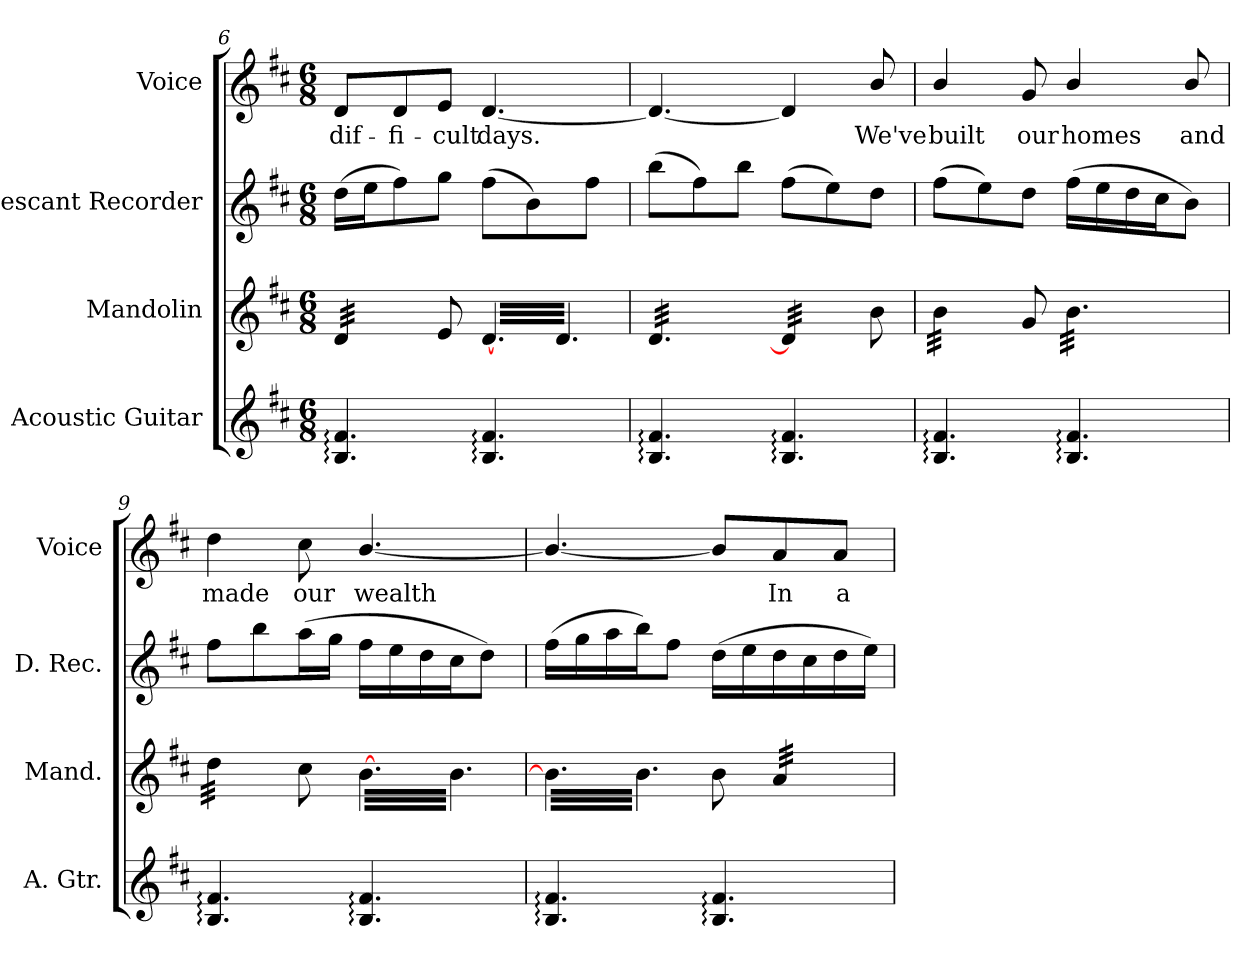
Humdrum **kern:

**kern	**kern	**kern	**kern	**text
*part4	*part3	*part2	*part1	*part1
*staff4	*staff3	*staff2	*staff1	*staff1
*I"Acoustic Guitar	*I"Mandolin	*I"Descant Recorder	*I"Voice	*
*I'A. Gtr.	*I'Mand.	*I'D. Rec.	*I'Voice	*
*clefG2	*clefG2	*clefG2	*clefG2	*
*ITrd7c12	*	*ITrd-7c-12	*	*
*k[f#c#]	*k[f#c#]	*k[f#c#]	*k[f#c#]	*
*D:	*D:	*D:	*D:	*
*M6/8	*M6/8	*M6/8	*M6/8	*
=6	=6	=6	=6	=6
!	!	!	!	!LO:LY:b:color=#000000
*	*tremolo	*	*	*
4.BBi/: 4.F#i:	32di/LLL	(16dddi\LL	8di/L	dif-
.	32di/	.	.	.
.	32di/	16eeei\J	.	.
.	32di/	.	.	.
!	!	!	!	!LO:LY:b:color=#000000
.	32di/	8fff#i\)	8di/	-fi-
.	32di/	.	.	.
.	32di/	.	.	.
.	32di/JJJ	.	.	.
*	*Xtremolo	*	*	*
!	!	!	!	!LO:LY:b:color=#000000
.	8ei/	8gggi\J	8ei/J	-cult
!	!	!	!	!LO:LY:b:color=#000000
*	*tremolo	*	*	*
4.BBi/: 4.F#i:	[32di/LLL	(8fff#i\L	[4.di/	days.
.	32di/	.	.	.
.	32di/	.	.	.
.	32di/	.	.	.
.	32di/	8bbi\)	.	.
.	32di/	.	.	.
.	32di/	.	.	.
.	32di/	.	.	.
.	32di/	8fff#i\J	.	.
.	32di/	.	.	.
.	32di/	.	.	.
.	32di/JJJ	.	.	.
!!LO:LB:g=z
=7	=7	=7	=7	=7
4.BBi/: 4.F#i:	32di/LLL	(8bbbi\L	4.di/_	.
.	32di/	.	.	.
.	32di/	.	.	.
.	32di/	.	.	.
.	32di/	8fff#i\)	.	.
.	32di/	.	.	.
.	32di/	.	.	.
.	32di/	.	.	.
.	32di/	8bbbi\J	.	.
.	32di/	.	.	.
.	32di/	.	.	.
.	32di/JJJ	.	.	.
4.BBi/: 4.F#i:	32di/]LLL	(8fff#i\L	4di/]	.
.	32di/	.	.	.
.	32di/	.	.	.
.	32di/	.	.	.
.	32di/	8eeei\)	.	.
.	32di/	.	.	.
.	32di/	.	.	.
.	32di/JJJ	.	.	.
*	*Xtremolo	*	*	*
!	!	!	!	!LO:LY:b:color=#000000
.	8bi\	8dddi\J	8bi/	We've
=8	=8	=8	=8	=8
!	!	!	!	!LO:LY:b:color=#000000
*	*tremolo	*	*	*
4.BBi/: 4.F#i:	32bi\LLL	(8fff#i\L	4bi/	built
.	32bi\	.	.	.
.	32bi\	.	.	.
.	32bi\	.	.	.
.	32bi\	8eeei\)	.	.
.	32bi\	.	.	.
.	32bi\	.	.	.
.	32bi\JJJ	.	.	.
*	*Xtremolo	*	*	*
!	!	!	!	!LO:LY:b:color=#000000
.	8gi/	8dddi\J	8gi/	our
!	!	!	!	!LO:LY:b:color=#000000
*	*tremolo	*	*	*
4.BBi/: 4.F#i:	32bi\LLL	(16fff#i\LL	4bi/	homes
.	32bi\	.	.	.
.	32bi\	16eeei\	.	.
.	32bi\	.	.	.
.	32bi\	16dddi\	.	.
.	32bi\	.	.	.
.	32bi\	16ccc#i\J	.	.
.	32bi\	.	.	.
!	!	!	!	!LO:LY:b:color=#000000
.	32bi\	8bbi\J)	8bi/	and
.	32bi\	.	.	.
.	32bi\	.	.	.
.	32bi\JJJ	.	.	.
=9	=9	=9	=9	=9
!	!	!	!	!LO:LY:b:color=#000000
4.BBi/: 4.F#i:	32ddi\LLL	8fff#i\L	4ddi\	made
.	32ddi\	.	.	.
.	32ddi\	.	.	.
.	32ddi\	.	.	.
.	32ddi\	8bbbi\	.	.
.	32ddi\	.	.	.
.	32ddi\	.	.	.
.	32ddi\JJJ	.	.	.
*	*Xtremolo	*	*	*
!	!	!	!	!LO:LY:b:color=#000000
.	8cc#i\	(16aaai\L	8cc#i\	our
.	.	16gggi\JJ	.	.
!	!	!	!	!LO:LY:b:color=#000000
*	*tremolo	*	*	*
4.BBi/: 4.F#i:	[32bi\LLL	16fff#i\LL	[4.bi/	wealth
.	32bi\	.	.	.
.	32bi\	16eeei\	.	.
.	32bi\	.	.	.
.	32bi\	16dddi\	.	.
.	32bi\	.	.	.
.	32bi\	16ccc#i\J	.	.
.	32bi\	.	.	.
.	32bi\	8dddi\J)	.	.
.	32bi\	.	.	.
.	32bi\	.	.	.
.	32bi\JJJ	.	.	.
=10	=10	=10	=10	=10
4.BBi/: 4.F#i:	32bi\]LLL	(16fff#i\LL	4.bi/_	.
.	32bi\	.	.	.
.	32bi\	16gggi\	.	.
.	32bi\	.	.	.
.	32bi\	16aaai\	.	.
.	32bi\	.	.	.
.	32bi\	16bbbi\J)	.	.
.	32bi\	.	.	.
.	32bi\	8fff#i\J	.	.
.	32bi\	.	.	.
.	32bi\	.	.	.
.	32bi\JJJ	.	.	.
*	*Xtremolo	*	*	*
4.BBi/: 4.F#i:	8bi\	(16dddi\LL	8bi/L]	.
.	.	16eeei\	.	.
!	!	!	!	!LO:LY:b:color=#000000
*	*tremolo	*	*	*
.	32ai/LLL	16dddi\	8ai/	In
.	32ai/	.	.	.
.	32ai/	16ccc#i\	.	.
.	32ai/	.	.	.
!	!	!	!	!LO:LY:b:color=#000000
.	32ai/	16dddi\	8ai/J	a
.	32ai/	.	.	.
.	32ai/	16eeei\JJ)	.	.
.	32ai/JJJ	.	.	.
*	*Xtremolo	*	*	*
=	=	=	=	=
*-	*-	*-	*-	*-
